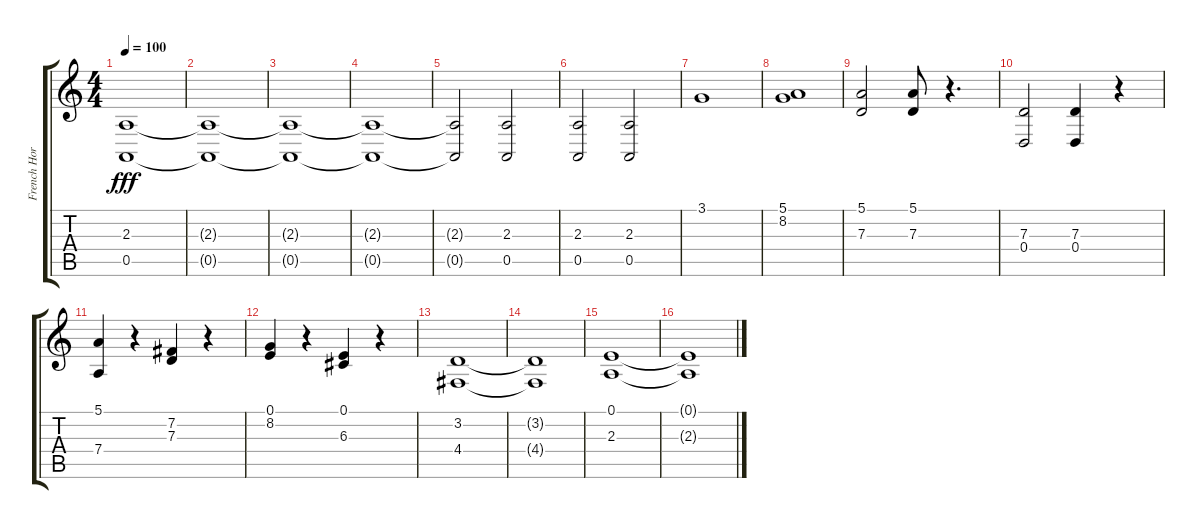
\track ("French Horn" "French Hor") {instrument frenchhorn}
\staff {score tabs}
\tuning (E4 B3 G3 D3 A2 E2) {hide}
\ts (4 4)
\tempo 100
\clef g2
\ks c
(2.3{t} 0.5{t}).1{dy fff} |
(2.3{t} 0.5{t}).1 |
(2.3{t} 0.5{t}).1 |
(2.3{t} 0.5{t}).1 |
(2.3{t} 0.5{t}).2 (2.3 0.5).2 |
(2.3 0.5).2 (2.3 0.5).2 |
3.1.1 |
(5.1 8.2).1 |
(5.1 7.3).2 (5.1 7.3).8 r.4{d} |
(7.3 0.4).2 (7.3 0.4).4 r.4 |
(5.1 7.4).4 r.4 (7.2 7.3).4 r.4 |
(0.1 8.2).4 r.4 (0.1 6.3).4 r.4 |
(3.2 4.4).1 |
(3.2{t} 4.4{t}).1 |
(0.1 2.3).1 |
(0.1{t} 2.3{t}).1
